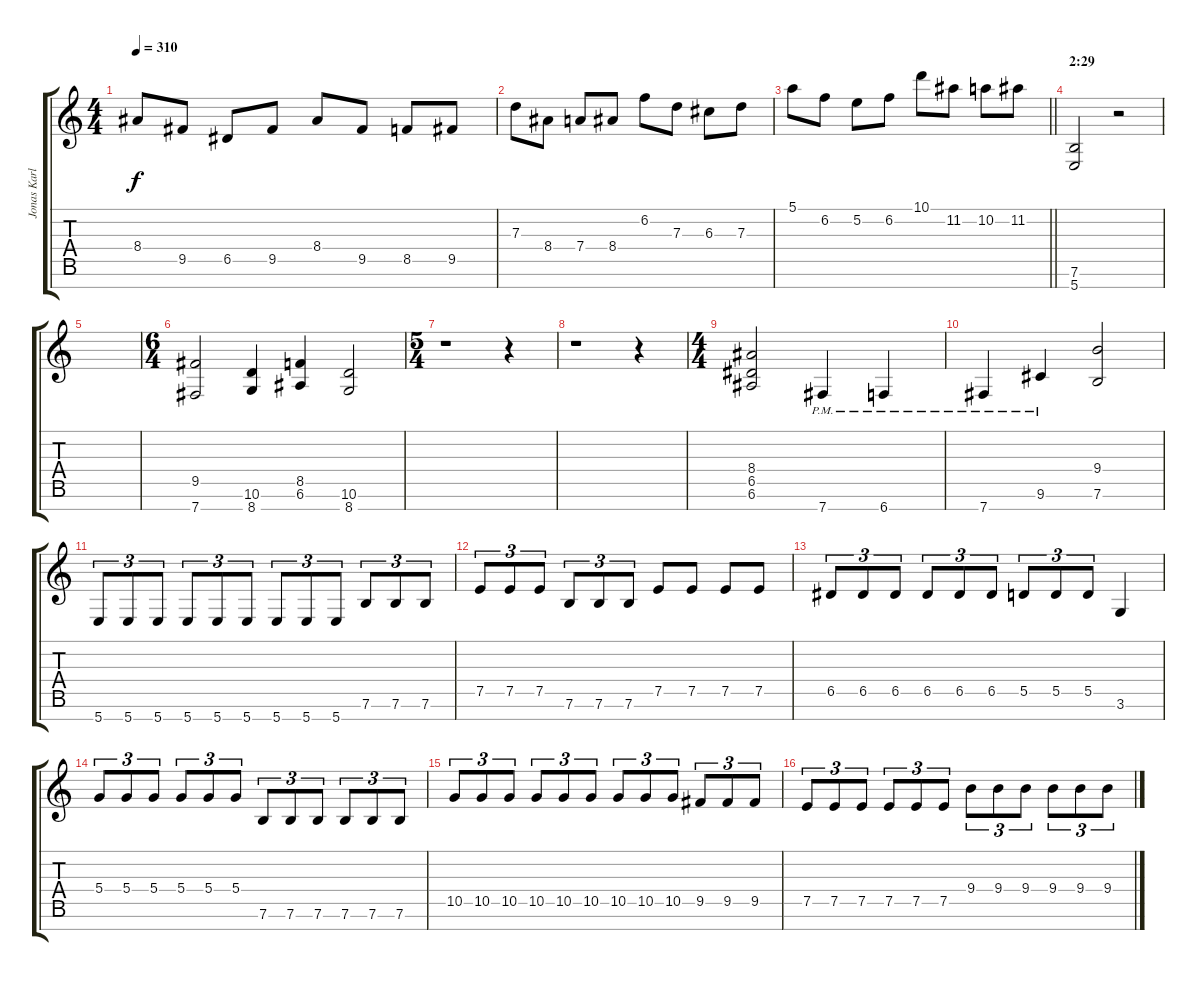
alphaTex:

\track ("Jonas Karlsson" "Jonas Karl") {instrument distortionguitar}
\staff {score tabs}
\tuning (E4 B3 G3 D3 A2 E2 B1) {hide}
\ts (4 4)
\tempo 310
\clef g2
\ks c
8.4.8{dy f} 9.5.8 6.5.8 9.5.8 8.4.8 9.5.8 8.5.8 9.5.8 |
7.3.8 8.4.8 7.4.8 8.4.8 6.2.8 7.3.8 6.3.8 7.3.8 |
\barLineRight lightlight
5.1.8 6.2.8 5.2.8 6.2.8 10.1.8 11.2.8 10.2.8 11.2.8 |
\section ("" "2:29")
(7.6 5.7).2 r.2 |
|
\ts (6 4)
(9.5 7.7).2 (10.6 8.7).4 (8.5 6.6).4 (10.6 8.7).2 |
\ts (5 4)
r.1 r.4 |
r.1 r.4 |
\ts (4 4)
(8.4 6.5 6.6).2 7.7{pm}.4 6.7{pm}.4 |
7.7{pm}.4 9.6{pm}.4 (9.4 7.6).2 |
5.7.8{tu (3 2)} 5.7.8{tu (3 2)} 5.7.8{tu (3 2)} 5.7.8{tu (3 2)} 5.7.8{tu (3 2)} 5.7.8{tu (3 2)} 5.7.8{tu (3 2)} 5.7.8{tu (3 2)} 5.7.8{tu (3 2)} 7.6.8{tu (3 2)} 7.6.8{tu (3 2)} 7.6.8{tu (3 2)} |
7.5.8{tu (3 2)} 7.5.8{tu (3 2)} 7.5.8{tu (3 2)} 7.6.8{tu (3 2)} 7.6.8{tu (3 2)} 7.6.8{tu (3 2)} 7.5.8 7.5.8 7.5.8 7.5.8 |
6.5.8{tu (3 2)} 6.5.8{tu (3 2)} 6.5.8{tu (3 2)} 6.5.8{tu (3 2)} 6.5.8{tu (3 2)} 6.5.8{tu (3 2)} 5.5.8{tu (3 2)} 5.5.8{tu (3 2)} 5.5.8{tu (3 2)} 3.6.4 |
5.4.8{tu (3 2)} 5.4.8{tu (3 2)} 5.4.8{tu (3 2)} 5.4.8{tu (3 2)} 5.4.8{tu (3 2)} 5.4.8{tu (3 2)} 7.6.8{tu (3 2)} 7.6.8{tu (3 2)} 7.6.8{tu (3 2)} 7.6.8{tu (3 2)} 7.6.8{tu (3 2)} 7.6.8{tu (3 2)} |
10.5.8{tu (3 2)} 10.5.8{tu (3 2)} 10.5.8{tu (3 2)} 10.5.8{tu (3 2)} 10.5.8{tu (3 2)} 10.5.8{tu (3 2)} 10.5.8{tu (3 2)} 10.5.8{tu (3 2)} 10.5.8{tu (3 2)} 9.5.8{tu (3 2)} 9.5.8{tu (3 2)} 9.5.8{tu (3 2)} |
7.5.8{tu (3 2)} 7.5.8{tu (3 2)} 7.5.8{tu (3 2)} 7.5.8{tu (3 2)} 7.5.8{tu (3 2)} 7.5.8{tu (3 2)} 9.4.8{tu (3 2)} 9.4.8{tu (3 2)} 9.4.8{tu (3 2)} 9.4.8{tu (3 2)} 9.4.8{tu (3 2)} 9.4.8{tu (3 2)}
